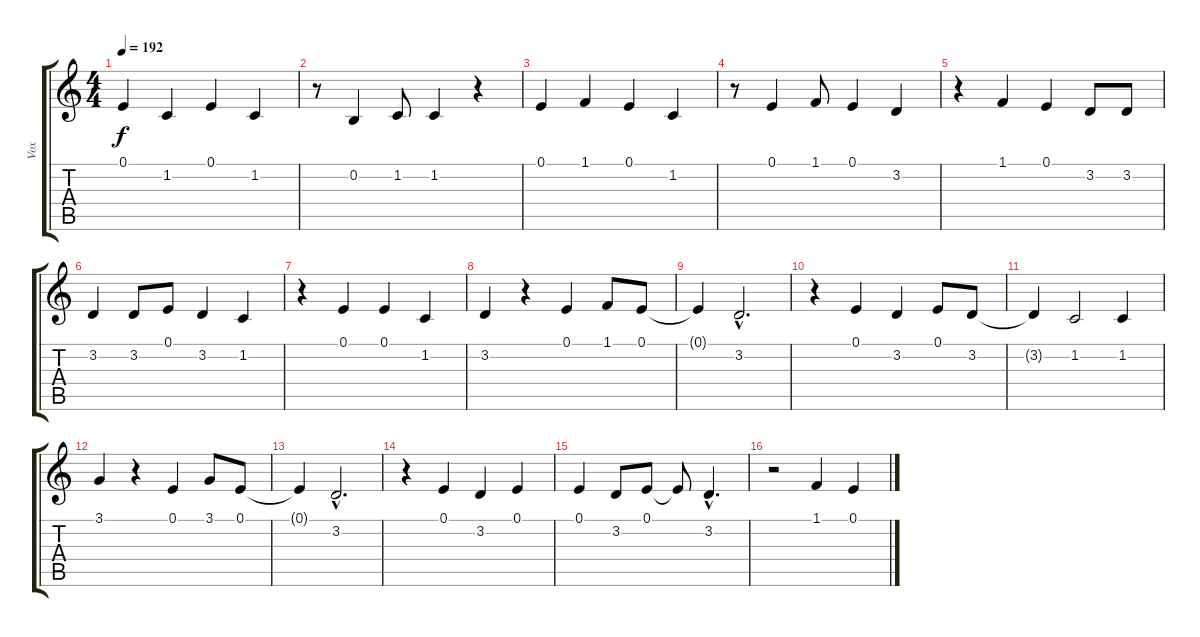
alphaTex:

\track ("Vox" "Vox") {instrument clarinet}
\staff {score tabs}
\tuning (E4 B3 G3 D3 A2 E2) {hide}
\ts (4 4)
\tempo 192
\clef g2
\ks c
0.1.4{dy f} 1.2.4 0.1.4 1.2.4 |
r.8 0.2.4 1.2.8 1.2.4 r.4 |
0.1.4 1.1.4 0.1.4 1.2.4 |
r.8 0.1.4 1.1.8 0.1.4 3.2.4 |
r.4 1.1.4 0.1.4 3.2.8 3.2.8 |
3.2.4 3.2.8 0.1.8 3.2.4 1.2.4 |
r.4 0.1.4 0.1.4 1.2.4 |
3.2.4 r.4 0.1.4 1.1.8 0.1.8 |
0.1{t}.4 3.2{hac}.2{d} |
r.4 0.1.4 3.2.4 0.1.8 3.2.8 |
3.2{t}.4 1.2.2 1.2.4 |
3.1.4 r.4 0.1.4 3.1.8 0.1.8 |
0.1{t}.4 3.2{hac}.2{d} |
r.4 0.1.4 3.2.4 0.1.4 |
0.1.4 3.2.8 0.1.8 0.1{t}.8 3.2{hac}.4{d} |
r.2 1.1.4 0.1.4
